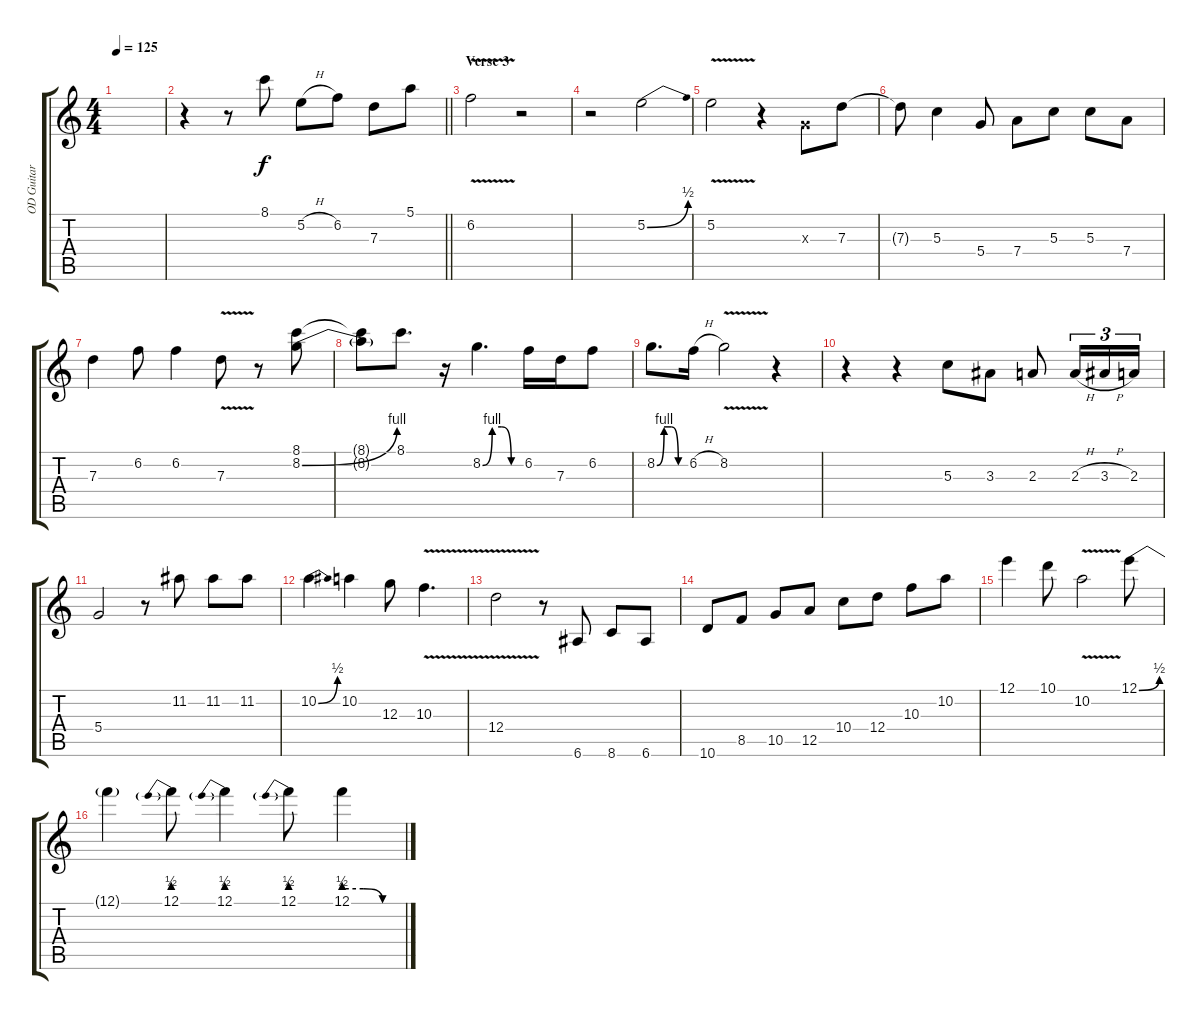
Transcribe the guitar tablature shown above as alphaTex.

\track ("OD Guitar" "OD Guitar") {instrument overdrivenguitar}
\staff {score tabs}
\tuning (E4 B3 G3 D3 A2 E2) {hide}
\ts (4 4)
\tempo 125
\clef g2
\ks c
|
\barLineRight lightlight
r.4 r.8 8.1.8 5.2{h}.8 6.2.8 7.3.8 5.1.8 |
\section ("" "Verse 3")
6.2{v}.2 r.2 |
r.2 5.2{be (bend 0 0 60 2)}.2 |
5.2{v}.2 r.4 0.3{x}.8 7.3.8 |
7.3{t}.8 5.3.4 5.4.8 7.4.8 5.3.8 5.3.8 7.4.8 |
7.3.4 6.2.8 6.2.4 7.3{v}.8 r.8 (8.1 8.2{be (bend 0 0 60 4)}).8 |
(8.1{t} 8.2{t}).8 8.1.8{d} r.16 8.2{be (custom 0 0 15 4 30 4 45 0 60 0)}.4{d} 6.2.16 7.3.16 6.2.8 |
8.2{be (custom 0 0 15 4 30 4 45 0 60 0)}.8{d} 6.2{h}.16 8.2{v}.2 r.4 |
r.4 r.4 5.3.8 3.3.8 2.3.8 2.3{h}.16{tu (3 2)} 3.3{h}.16{tu (3 2)} 2.3.16{tu (3 2)} |
5.4.2 r.8 11.2.8 11.2.8 11.2.8 |
10.2{be (bend 0 0 60 2)}.4 10.2.4 12.3.8 10.3{v}.4{d} |
12.4{v}.2 r.8 6.6.8 8.6.8 6.6.8 |
10.6.8 8.5.8 10.5.8 12.5.8 10.4.8 12.4.8 10.3.8 10.2.8 |
12.1.4 10.1.8 10.2{v}.2 12.1{be (bend 0 0 60 2)}.8 |
12.1{t}.4 12.1{be (prebend 0 2 60 2)}.8 12.1{be (prebend 0 2 60 2)}.4 12.1{be (prebend 0 2 60 2)}.8 12.1{be (custom 0 2 20 2 40 0 60 0)}.4
